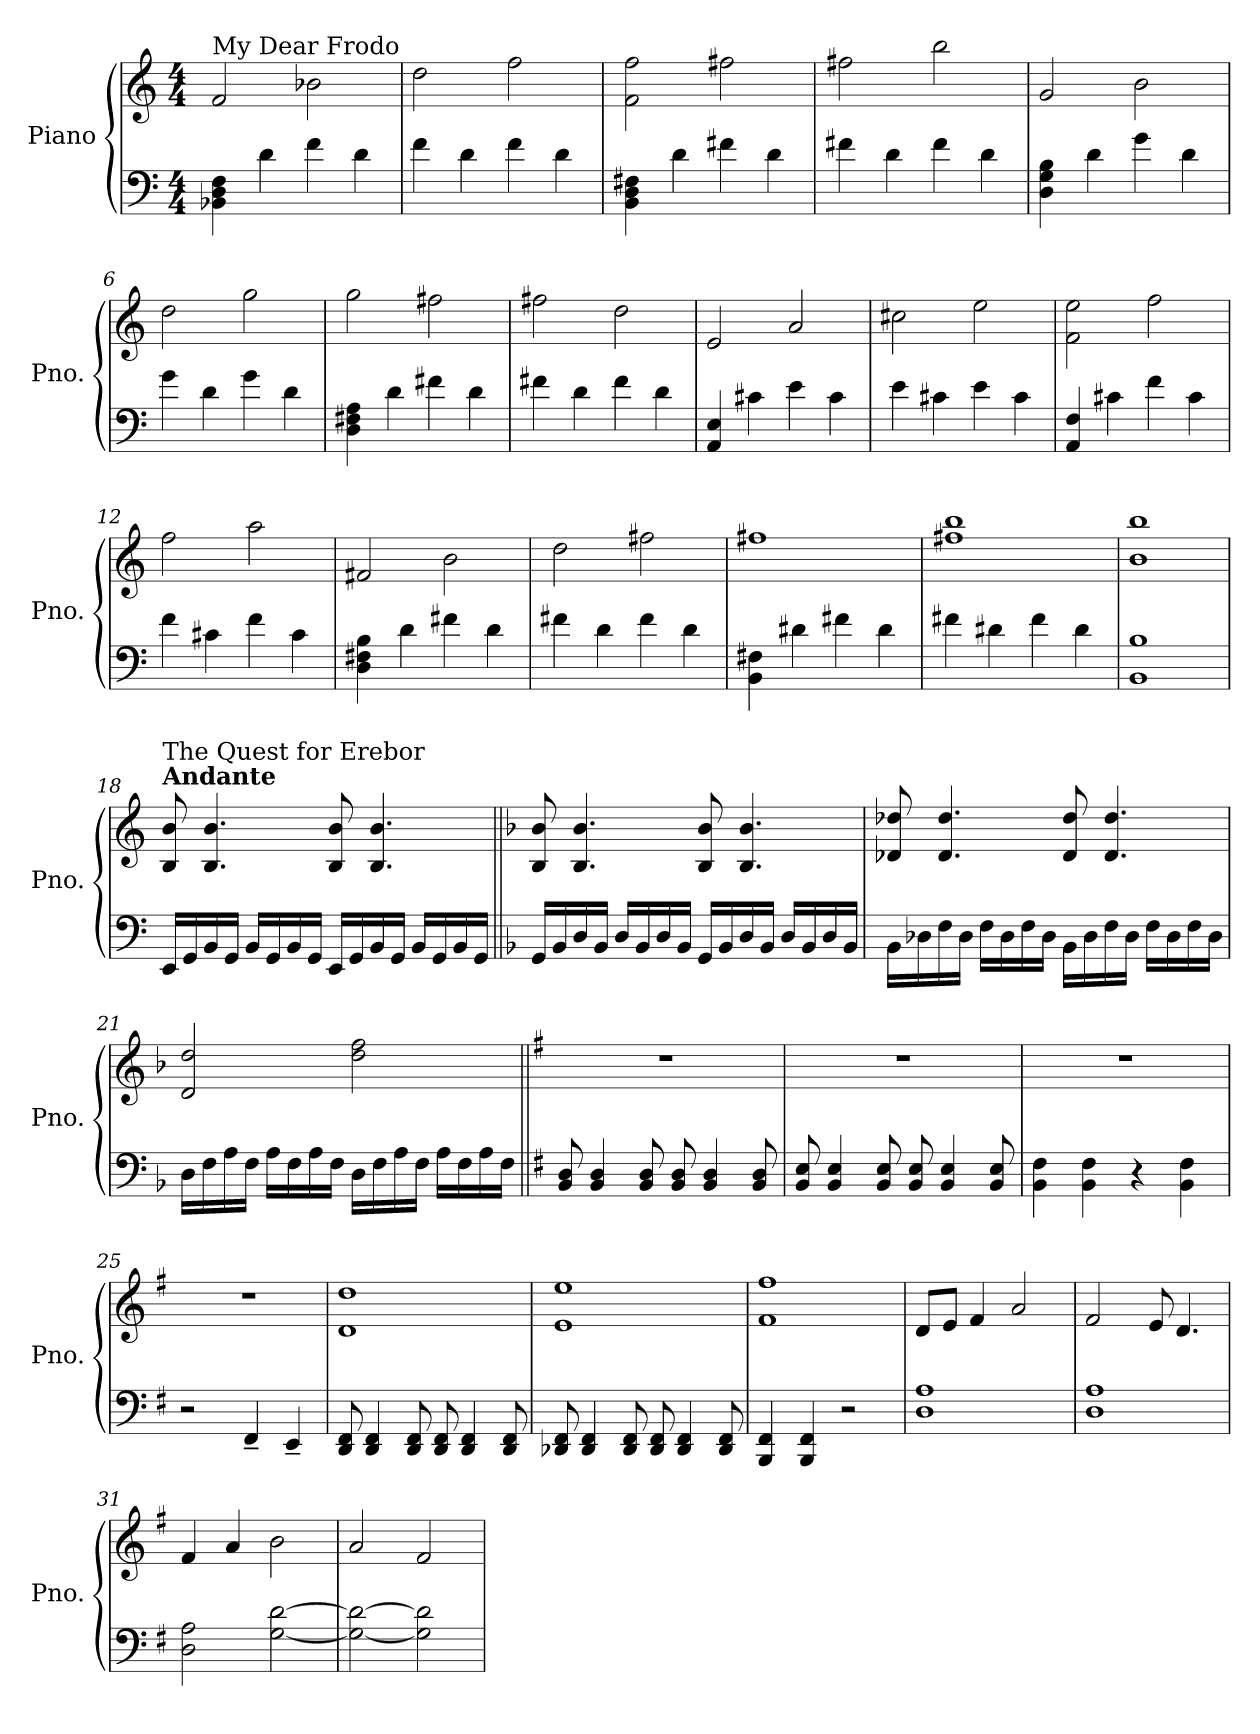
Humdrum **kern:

**kern	**kern
*part1	*part1
*staff2	*staff1
*I"Piano	*
*I'Pno.	*
*clefF4	*clefG2
*k[]	*k[]
*M4/4	*M4/4
=1	=1
!	!LO:TX:a:t=My Dear Frodo
4BB-X\ 4D\ 4F\	2f/
4d\	.
4f\	2b-X\
4d\	.
=2	=2
4f\	2dd\
4d\	.
4f\	2ff\
4d\	.
=3	=3
4BB\ 4D\ 4F#X\	2f\ 2ff\
4d\	.
4f#X\	2ff#X\
4d\	.
=4	=4
4f#X\	2ff#X\
4d\	.
4f#\	2bb\
4d\	.
=5	=5
4D\ 4G\ 4B\	2g/
4d\	.
4g\	2b\
4d\	.
=6	=6
4g\	2dd\
4d\	.
4g\	2gg\
4d\	.
=7	=7
4D\ 4F#X\ 4A\	2gg\
4d\	.
4f#X\	2ff#X\
4d\	.
!!LO:LB:g=z
=8	=8
4f#X\	2ff#X\
4d\	.
4f#\	2dd\
4d\	.
=9	=9
4AA/ 4E/	2e/
4c#X\	.
4e\	2a/
4c#\	.
=10	=10
4e\	2cc#X\
4c#X\	.
4e\	2ee\
4c#\	.
=11	=11
4AA/ 4F/	2f\ 2ee\
4c#X\	.
4f\	2ff\
4c#\	.
=12	=12
4f\	2ff\
4c#X\	.
4f\	2aa\
4c#\	.
=13	=13
4D\ 4F#X\ 4B\	2f#X/
4d\	.
4f#X\	2b\
4d\	.
=14	=14
4f#X\	2dd\
4d\	.
4f#\	2ff#X\
4d\	.
!!LO:LB:g=z
=15	=15
4BB\ 4F#X\	1ff#X
4d#X\	.
4f#X\	.
4d#\	.
=16	=16
4f#X\	1ff#X 1bb
4d#X\	.
4f#\	.
4d#\	.
=17	=17
1BB 1B	1b 1bb
=18	=18
!	!LO:TX:a:B:t=Andante
!	!LO:TX:a:t=The Quest for Erebor
16EE/LL	8B/ 8b/
16GG/	.
16BB/	4.B/ 4.b/
16GG/JJ	.
16BB/LL	.
16GG/	.
16BB/	.
16GG/JJ	.
16EE/LL	8B/ 8b/
16GG/	.
16BB/	4.B/ 4.b/
16GG/JJ	.
16BB/LL	.
16GG/	.
16BB/	.
16GG/JJ	.
!!LO:LB:g=z
=19||	=19||
*k[b-]	*k[b-]
16GG/LL	8B-/ 8b-/
16BB-/	.
16D/	4.B-/ 4.b-/
16BB-/JJ	.
16D/LL	.
16BB-/	.
16D/	.
16BB-/JJ	.
16GG/LL	8B-/ 8b-/
16BB-/	.
16D/	4.B-/ 4.b-/
16BB-/JJ	.
16D/LL	.
16BB-/	.
16D/	.
16BB-/JJ	.
=20	=20
16BB-\LL	8d-X/ 8dd-X/
16D-X\	.
16F\	4.d-/ 4.dd-/
16D-\JJ	.
16F\LL	.
16D-\	.
16F\	.
16D-\JJ	.
16BB-\LL	8d-/ 8dd-/
16D-\	.
16F\	4.d-/ 4.dd-/
16D-\JJ	.
16F\LL	.
16D-\	.
16F\	.
16D-\JJ	.
=21	=21
16D\LL	2d/ 2dd/
16F\	.
16A\	.
16F\JJ	.
16A\LL	.
16F\	.
16A\	.
16F\JJ	.
16D\LL	2dd\ 2ff\
16F\	.
16A\	.
16F\JJ	.
16A\LL	.
16F\	.
16A\	.
16F\JJ	.
!!LO:PB:g=z
=22||	=22||
*k[f#]	*k[f#]
8BB/ 8D/	1r
4BB/ 4D/	.
8BB/ 8D/	.
8BB/ 8D/	.
4BB/ 4D/	.
8BB/ 8D/	.
=23	=23
8BB/ 8E/	1r
4BB/ 4E/	.
8BB/ 8E/	.
8BB/ 8E/	.
4BB/ 4E/	.
8BB/ 8E/	.
=24	=24
4BB\ 4F#\	1r
4BB\ 4F#\	.
4r	.
4BB\ 4F#\	.
=25	=25
2r	1r
4FF#~/	.
4EE~/	.
=26	=26
8DD/ 8FF#/	1d 1dd
4DD/ 4FF#/	.
8DD/ 8FF#/	.
8DD/ 8FF#/	.
4DD/ 4FF#/	.
8DD/ 8FF#/	.
=27	=27
8DD-X/ 8FF#/	1e 1ee
4DD-/ 4FF#/	.
8DD-/ 8FF#/	.
8DD-/ 8FF#/	.
4DD-/ 4FF#/	.
8DD-/ 8FF#/	.
!!LO:LB:g=z
=28	=28
4BBB/ 4FF#/	1f# 1ff#
4BBB/ 4FF#/	.
2r	.
=29	=29
1D 1A	8d/L
.	8e/J
.	4f#/
.	2a/
=30	=30
1D 1A	2f#/
.	8e/
.	4.d/
=31	=31
2D\ 2A\	4f#/
.	4a/
[2G\ [2d\	2b\
=32	=32
2G\_ 2d\_	2a/
2G\] 2d\]	2f#/
=	=
*-	*-
